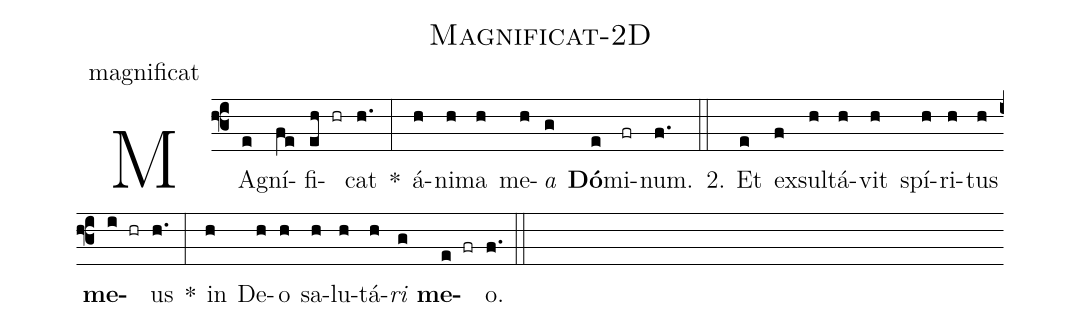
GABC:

name: Magnificat-2D;
office-part: magnificat;
%%
(f3) MA(e)gní(fe)fi(eh hr)cat(h.) *(:) á(h)ni(h)ma(h) me(h)<i>a</i>(g) <b>Dó</b>(e)mi(fr)num.(f.) (::)
2. Et(e) ex(f)sul(h)tá(h)vit(h) spí(h)ri(h)tus(h) <b>me</b>(i hr)us(h.) *(:) in(h) De(h)o(h) sa(h)lu(h)tá(h)<i>ri</i>(g) <b>me</b>(e fr)o.(f.) (::)
